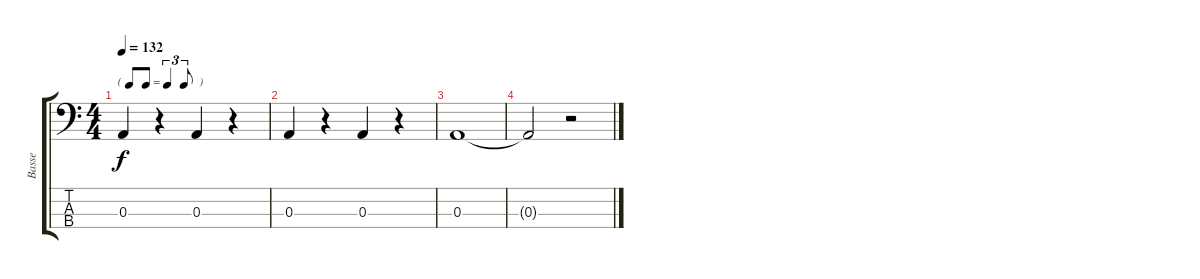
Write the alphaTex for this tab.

\track ("Basse" "Basse") {instrument electricbassfinger}
\staff {score tabs}
\tuning (G2 D2 A1 E1) {hide}
\ts (4 4)
\tf triplet8th
\tempo 132
\clef f4
\ks c
0.3.4{dy f} r.4 0.3.4 r.4 |
0.3.4 r.4 0.3.4 r.4 |
0.3.1 |
0.3{t}.2 r.2
